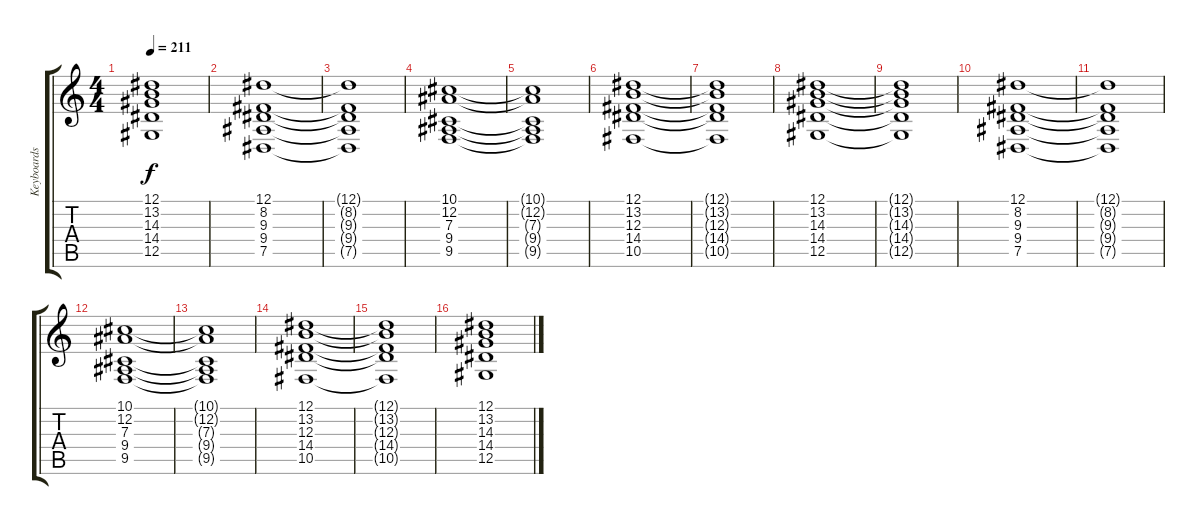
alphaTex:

\track ("Keyboards" "Keyboards") {instrument choiraahs}
\staff {score tabs}
\tuning (Eb4 Bb3 Gb3 Db3 Ab2 Eb2) {hide}
\ts (4 4)
\tempo 211
\clef g2
\ks c
(12.1{t} 13.2{t} 14.3{t} 14.4{t} 12.5{t}).1{dy f} |
(12.1 8.2 9.3 9.4 7.5).1 |
(12.1{t} 8.2{t} 9.3{t} 9.4{t} 7.5{t}).1 |
(10.1 12.2 7.3 9.4 9.5).1 |
(10.1{t} 12.2{t} 7.3{t} 9.4{t} 9.5{t}).1 |
(12.1 13.2 12.3 14.4 10.5).1 |
(12.1{t} 13.2{t} 12.3{t} 14.4{t} 10.5{t}).1 |
(12.1 13.2 14.3 14.4 12.5).1 |
(12.1{t} 13.2{t} 14.3{t} 14.4{t} 12.5{t}).1 |
(12.1 8.2 9.3 9.4 7.5).1 |
(12.1{t} 8.2{t} 9.3{t} 9.4{t} 7.5{t}).1 |
(10.1 12.2 7.3 9.4 9.5).1 |
(10.1{t} 12.2{t} 7.3{t} 9.4{t} 9.5{t}).1 |
(12.1 13.2 12.3 14.4 10.5).1 |
(12.1{t} 13.2{t} 12.3{t} 14.4{t} 10.5{t}).1 |
(12.1 13.2 14.3 14.4 12.5).1
